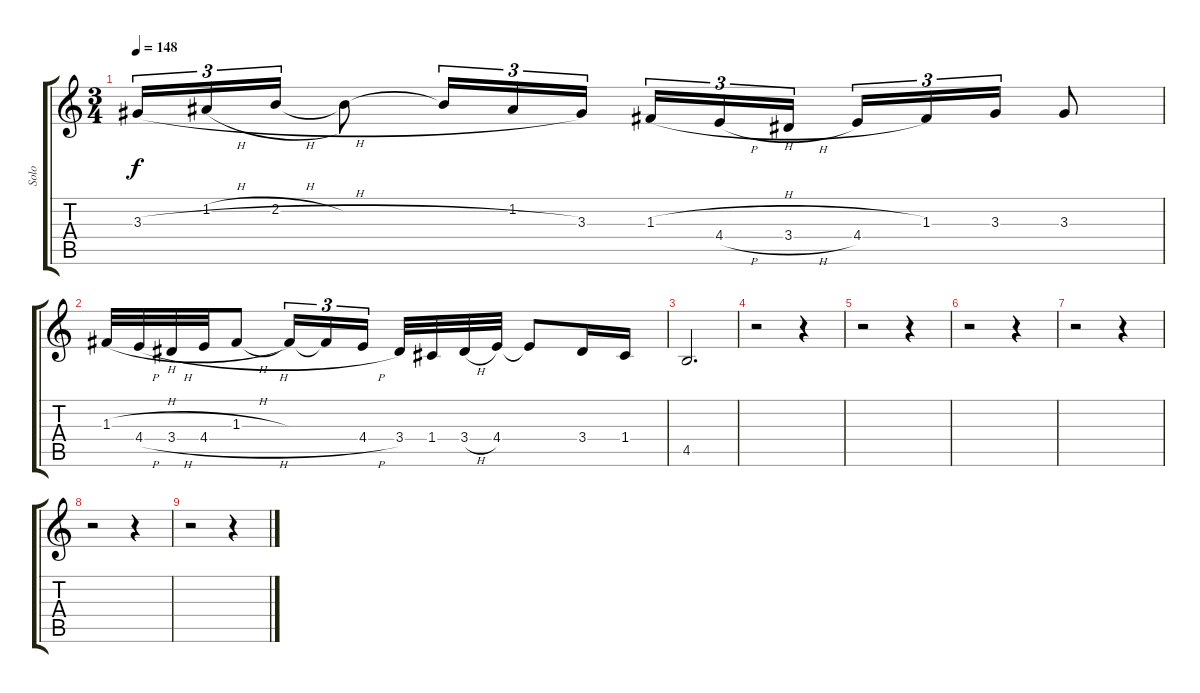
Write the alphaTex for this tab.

\track ("Solo" "Solo") {instrument overdrivenguitar}
\staff {score tabs}
\tuning (D4 A3 F3 C3 G2 C2) {hide}
\ts (3 4)
\tempo 148
\clef g2
\ks c
3.3{h}.16{tu (3 2) dy f} 1.2{h}.16{tu (3 2)} 2.2{h}.16{tu (3 2)} 2.2{t}.8 2.2{t}.16{tu (3 2)} 1.2.16{tu (3 2)} 3.3.16{tu (3 2) beam splitsecondary} 1.3{h}.16{tu (3 2)} 4.4{h}.16{tu (3 2)} 3.4{h}.16{tu (3 2)} 4.4.16{tu (3 2)} 1.3.16{tu (3 2)} 3.3.16{tu (3 2)} 3.3.8 |
1.3{h}.32 4.4{h}.32 3.4{h}.32 4.4{h}.32 1.3{h}.8 1.3{t}.16{tu (3 2)} 1.3{t}.16{tu (3 2)} 4.4{h}.16{tu (3 2) beam splitsecondary} 3.4.32 1.4.32 3.4{h}.32 4.4.32 4.4{t}.8 3.4.16 1.4.16 |
4.5.2{d} |
r.2 r.4 |
r.2 r.4 |
r.2 r.4 |
r.2 r.4 |
r.2 r.4 |
r.2 r.4
